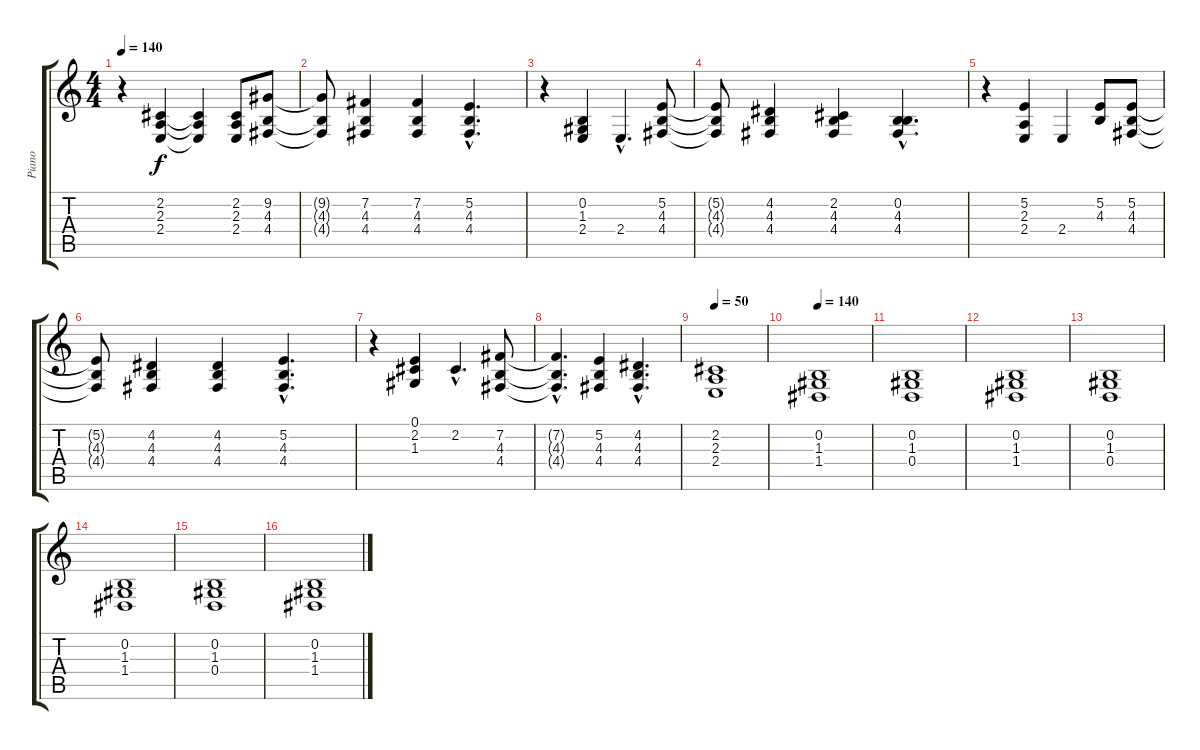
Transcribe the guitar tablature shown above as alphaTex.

\track ("Piano" "Piano") {instrument acousticgrandpiano}
\staff {score tabs}
\tuning (E4 B3 G3 D3 A2 E2) {hide}
\ts (4 4)
\tempo 140
\clef g2
\ks c
r.4{dy f} (2.2 2.3 2.4).4 (2.2{t} 2.3{t} 2.4{t}).4 (2.2 2.3 2.4).8 (9.2 4.3 4.4).8 |
(9.2{t} 4.3{t} 4.4{t}).8 (7.2 4.3 4.4).4 (7.2 4.3 4.4).4 (5.2{hac} 4.3{hac} 4.4{hac}).4{d} |
r.4 (0.2 1.3 2.4).4 2.4{hac}.4{d} (5.2 4.3 4.4).8 |
(5.2{t} 4.3{t} 4.4{t}).8 (4.2 4.3 4.4).4 (2.2 4.3 4.4).4 (0.2{hac} 4.3{hac} 4.4{hac}).4{d} |
r.4 (5.2 2.3 2.4).4 2.4.4 (5.2 4.3).8 (5.2 4.3 4.4).8 |
(5.2{t} 4.3{t} 4.4{t}).8 (4.2 4.3 4.4).4 (4.2 4.3 4.4).4 (5.2{hac} 4.3{hac} 4.4{hac}).4{d} |
r.4 (0.1 2.2 1.3).4 2.2{hac}.4{d} (7.2 4.3 4.4).8 |
(7.2{hac t} 4.3{hac t} 4.4{hac t}).4{d} (5.2 4.3 4.4).4 (4.2{hac} 4.3{hac} 4.4{hac}).4{d} |
\tempo 50
(2.2 2.3 2.4).1 |
\tempo 140
(0.2 1.3 1.4).1{volume 8} |
(0.2 1.3 0.4).1{volume 10} |
(0.2 1.3 1.4).1 |
(0.2 1.3 0.4).1 |
(0.2 1.3 1.4).1 |
(0.2 1.3 0.4).1{volume 12} |
(0.2 1.3 1.4).1
